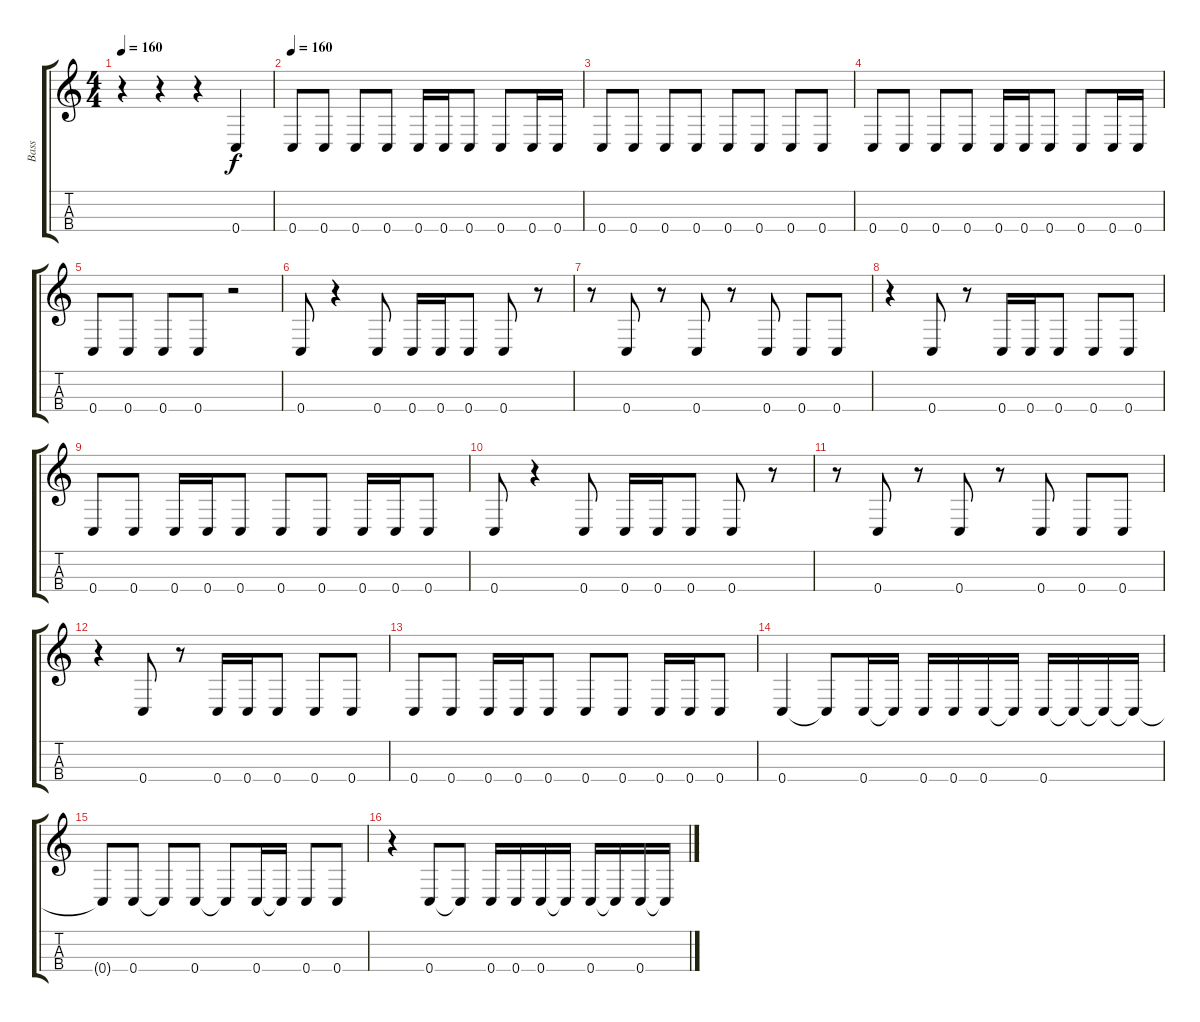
\track ("Bass" "Bass") {instrument electricbasspick}
\staff {score tabs}
\tuning (F3 C3 G2 C2) {hide}
\ts (4 4)
\tempo 160
\clef g2
\ks c
r.4{dy f} r.4 r.4 0.4{t}.4 |
\tempo 160
0.4.8 0.4.8 0.4.8 0.4.8 0.4.16 0.4.16 0.4.8 0.4.8 0.4.16 0.4.16 |
0.4.8 0.4.8 0.4.8 0.4.8 0.4.8 0.4.8 0.4.8 0.4.8 |
0.4.8 0.4.8 0.4.8 0.4.8 0.4.16 0.4.16 0.4.8 0.4.8 0.4.16 0.4.16 |
0.4.8 0.4.8 0.4.8 0.4.8 r.2 |
0.4.8 r.4 0.4.8 0.4.16 0.4.16 0.4.8 0.4.8 r.8 |
r.8 0.4.8 r.8 0.4.8 r.8 0.4.8 0.4.8 0.4.8 |
r.4 0.4.8 r.8 0.4.16 0.4.16 0.4.8 0.4.8 0.4.8 |
0.4.8 0.4.8 0.4.16 0.4.16 0.4.8 0.4.8 0.4.8 0.4.16 0.4.16 0.4.8 |
0.4.8 r.4 0.4.8 0.4.16 0.4.16 0.4.8 0.4.8 r.8 |
r.8 0.4.8 r.8 0.4.8 r.8 0.4.8 0.4.8 0.4.8 |
r.4 0.4.8 r.8 0.4.16 0.4.16 0.4.8 0.4.8 0.4.8 |
0.4.8 0.4.8 0.4.16 0.4.16 0.4.8 0.4.8 0.4.8 0.4.16 0.4.16 0.4.8 |
0.4.4 0.4{t}.8 0.4.16 0.4{t}.16 0.4.16 0.4.16 0.4.16 0.4{t}.16 0.4.16 0.4{t}.16 0.4{t}.16 0.4{t}.16 |
0.4{t}.8 0.4.8 0.4{t}.8 0.4.8 0.4{t}.8 0.4.16 0.4{t}.16 0.4.8 0.4.8 |
r.4 0.4.8 0.4{t}.8 0.4.16 0.4.16 0.4.16 0.4{t}.16 0.4.16 0.4{t}.16 0.4.16 0.4{t}.16
